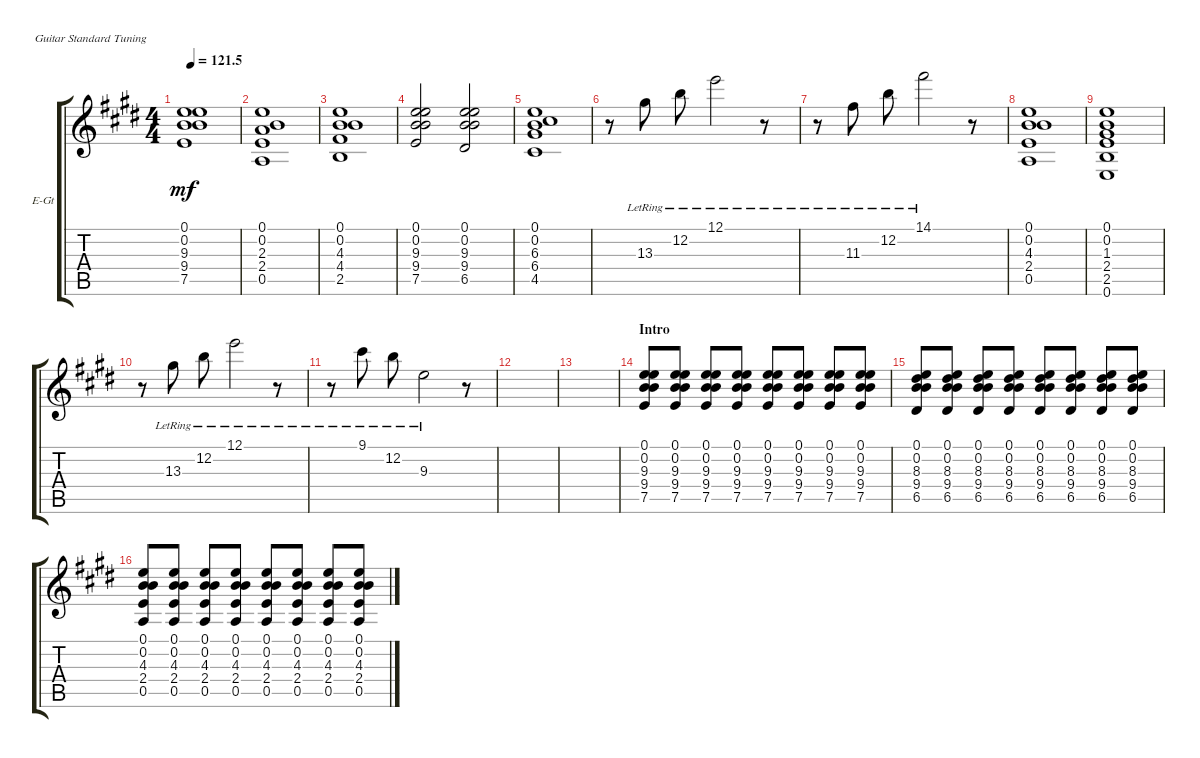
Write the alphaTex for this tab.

\defaultSystemsLayout 4
\bracketExtendMode groupsimilarinstruments
\firstSystemTrackNameOrientation horizontal
\otherSystemsTrackNameOrientation horizontal
\track ("Electric Guitar" "E-Gt") {solo instrument overdrivenguitar}
\staff {score tabs}
\tuning (E4 B3 G3 D3 A2 E2)
\ts (4 4)
\tempo
121.5
\accidentals auto
\clef g2
\ottava regular
\simile none
\ks e
(7.5 9.4 9.3 0.2 0.1).1{dy mf} |
(2.4 0.5 2.3 0.2 0.1).1 |
(2.5 4.4 4.3 0.2 0.1).1 |
(7.5 9.4 9.3 0.2 0.1).2 (6.5 9.4 9.3 0.2 0.1).2 |
(4.5 6.4 6.3 0.2 0.1).1 |
r.8 13.3{lr}.8 12.2{lr}.8 12.1{lr}.2 r.8 |
r.8 11.3{lr}.8 12.2{lr}.8 14.1{lr}.2 r.8 |
(0.5 2.4 4.3 0.2 0.1).1 |
(0.6 2.5 2.4 1.3 0.2 0.1).1 |
r.8 13.3{lr}.8 12.2{lr}.8 12.1{lr}.2 r.8 |
r.8 9.1{lr}.8 12.2{lr}.8 9.3{lr}.2 r.8 |
|
|
\section ("" "Intro")
(7.5 9.4 9.3 0.2 0.1).8 (7.5 9.4 9.3 0.2 0.1).8 (7.5 9.4 9.3 0.2 0.1).8 (7.5 9.4 9.3 0.2 0.1).8 (7.5 9.4 9.3 0.2 0.1).8 (7.5 9.4 9.3 0.2 0.1).8 (7.5 9.4 9.3 0.2 0.1).8 (7.5 9.4 9.3 0.2 0.1).8 |
(6.5 9.4 8.3 0.2 0.1).8 (6.5 9.4 8.3 0.2 0.1).8 (6.5 9.4 8.3 0.2 0.1).8 (6.5 9.4 8.3 0.2 0.1).8 (6.5 9.4 8.3 0.2 0.1).8 (6.5 9.4 8.3 0.2 0.1).8 (6.5 9.4 8.3 0.2 0.1).8 (6.5 9.4 8.3 0.2 0.1).8 |
(0.5 2.4 4.3 0.2 0.1).8 (0.5 2.4 4.3 0.2 0.1).8 (0.5 2.4 4.3 0.2 0.1).8 (0.5 2.4 4.3 0.2 0.1).8 (0.5 2.4 4.3 0.2 0.1).8 (0.5 2.4 4.3 0.2 0.1).8 (0.5 2.4 4.3 0.2 0.1).8 (0.5 2.4 4.3 0.2 0.1).8
